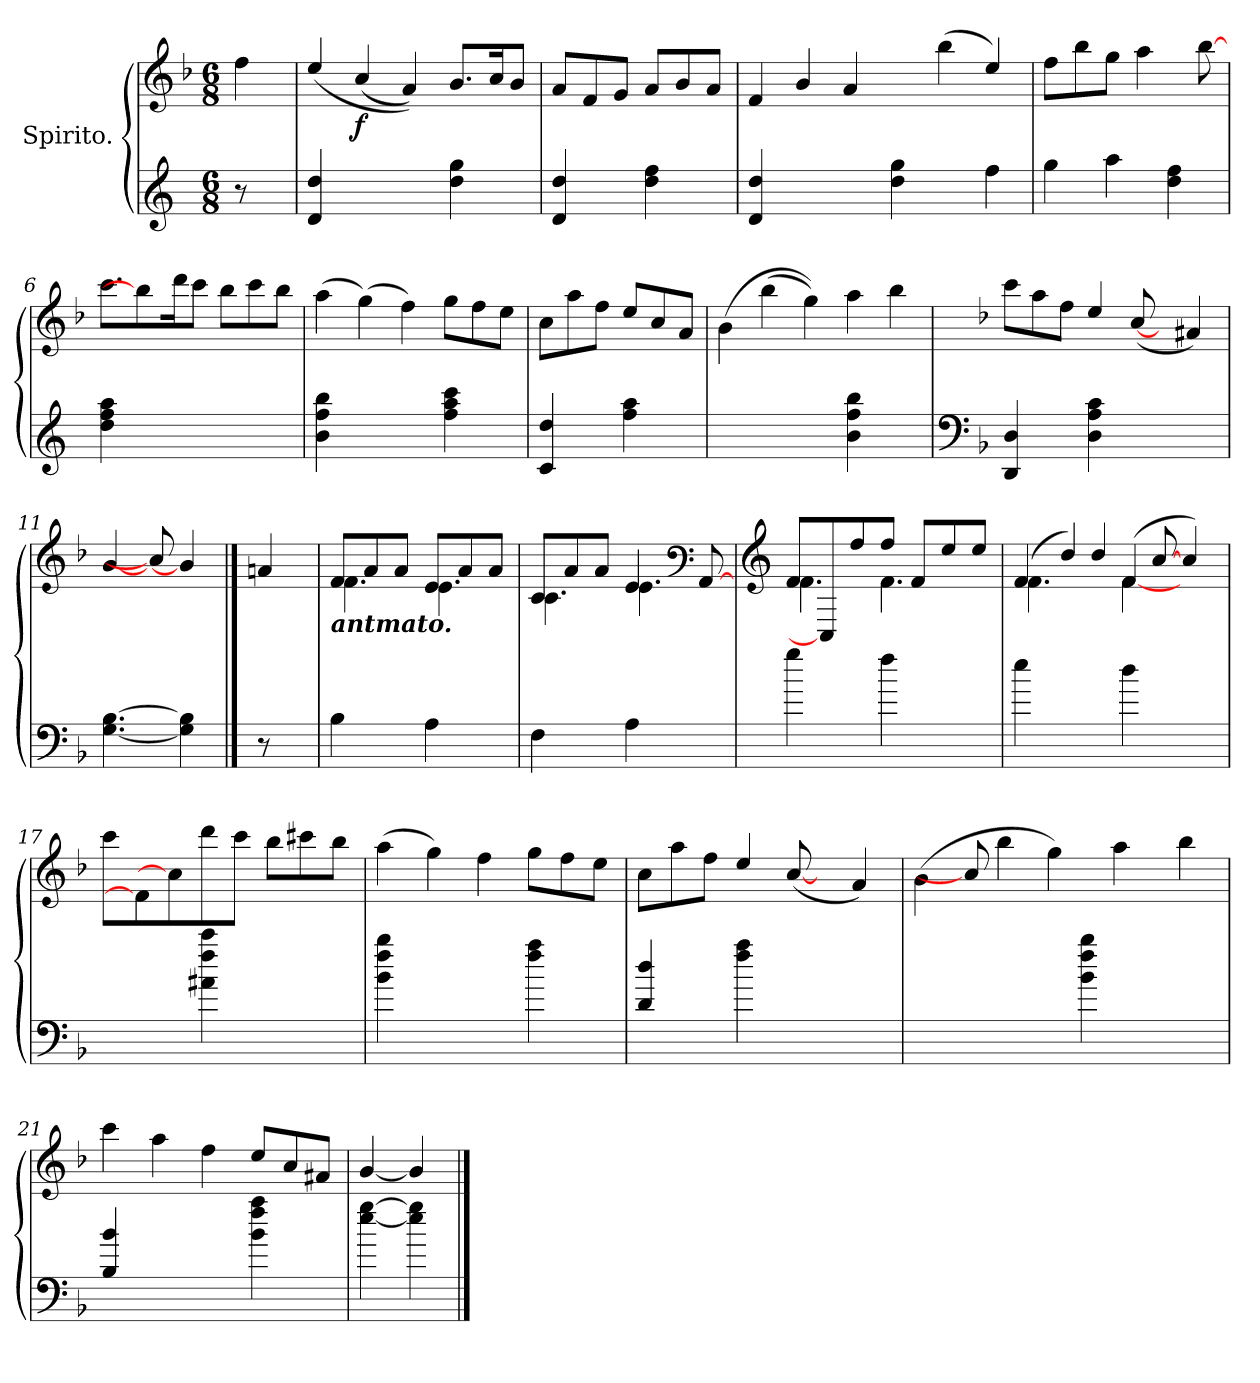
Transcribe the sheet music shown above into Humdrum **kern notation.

**kern	**kern	**dynam
*part1	*part1	*part1
*staff2	*staff1	*staff1/2
*I"Spirito.	*	*
*	*clefG3	*
*	*k[b-]	*
*M6/8	*M6/8	*
=1	=1	=1
8ra	4dd\	.
8ryy	.	.
=2	=2	=2
4d/ 4dd/	(>4cc/	.
!	!	!LO:DY:b
2ryy	(>4a/	f
.	4f/))	.
4dd\ 4gg\	8.g/L	.
.	16a/k	.
8ryy	8g/J	.
=3	=3	=3
4d/ 4dd/	8f/L	.
.	8d/	.
8ryy	8e/J	.
4dd\ 4ff\	8f/L	.
.	8g/	.
8ryy	8f/J	.
=4	=4	=4
*^	*	*
2.ryy	4d/ 4dd/	4d/	.
.	1ryy	4g/	.
.	.	4f/	.
4dd\ 4gg\	.	4ryy	.
2ryy	.	(>4gg\	.
.	4ff\	4cc/)	.
*v	*v	*	*
=5	=5	=5
4gg\	8dd\L	.
.	8gg\	.
4aa\	8ee\J	.
.	4ff\	.
4dd\ 4ff\	.	.
.	[8gg\	.
!!LO:LB:g=z
=6	=6	=6
4dd\ 4ff\ 4aa\	8.aa\L	.
.	8gg\]	.
2ryy	.	.
.	16bb-\k	.
.	8aa\J	.
.	8gg\L	.
.	8aa\	.
8ryy	8gg\J	.
=7	=7	=7
4b\ 4ff\ 4bb\	(<4ff\	.
2ryy	(<4ee\)	.
.	4dd\)	.
4ff\ 4aa\ 4ccc\	8ee\L	.
.	8dd\	.
8ryy	8cc\J	.
=8	=8	=8
4c/ 4dd/	8a\L	.
.	8ff\	.
8ryy	8dd\J	.
4ff\ 4aa\	8cc/L	.
.	8a/	.
8ryy	8f/J	.
=9	=9	=9
2.ryy	(<4g\	.
.	(<4gg\	.
.	4ee\))	.
4b\ 4ff\ 4bb\	4ff\	.
4ryy	4gg\	.
!!LO:LB:g=z
=10	=10	=10
*clefF4	*	*
*k[b-]	*k[b-]	*
4DD/ 4D/	8aa\L	.
.	8ff\	.
8ryy	8dd\J	.
4D\ 4A\ 4c\	4cc/	.
2ryy	(>[8a/	.
.	8ryy	.
.	4f#X/)	.
=11	=11	=11
[<4.G\ [>4.B-\	[<4g/	.
.	8a/]	.
4G\] 4B-\]	4g/]	.
==12	==12	==12
8r	4fn/	.
8ryy	.	.
=13	=13	=13
*	*^	*
!	!LO:TX:b:Bi:t=antmato.	!	!
4B-\	8d/L	4.d\	.
.	8f/	.	.
8ryy	8f/J	.	.
4A\	8c/L	4.c\	.
.	8f/	.	.
8ryy	8f/J	.	.
=14	=14	=14	=14
4F\	8A/L	4.A\	.
.	8f/	.	.
8ryy	8f/J	.	.
4A\	4c/	4.c\	.
*	*clefF4	*	*
8ryy	[8AA/	.	.
!!LO:LB:g=z	!!
=15	=15	=15	=15
*	*clefG3	*	*
4gg\	8d/L	4.d\	.
.	8AA/]	.	.
8ryy	8dd/	.	.
4ff\	8dd/J	4.d\	.
.	8d/L	.	.
4ryy	8cc/	.	.
.	8cc/J	8ryy	.
=16	=16	=16	=16
*	*	*^	*
4ee\	(>4d/	2ryy	4.d\	.
4ryy	4b-/)	.	.	.
.	.	.	4b-/	.
4dd\	(>4d/	[4d\	.	.
.	.	.	[8a/	.
4ryy	4a/)	4ryy	4ryy	.
*	*v	*v	*v	*
=17	=17	=17
4.ryy	8aa\L	.
.	8d\]	.
.	8a/]	.
4a#X\ 4ff\ 4ccc\	8bb-\	.
.	8aa\J	.
4.ryy	8gg\L	.
.	8aa#\	.
.	8gg\J	.
=18	=18	=18
4b-\ 4ff\ 4bb-\	(<4ff\	.
2ryy	4ee\)	.
.	4dd\	.
4ff\ 4aa\	8ee\L	.
.	8dd\	.
8ryy	8cc\J	.
!!LO:LB:g=z
=19	=19	=19
4d/ 4dd/	8a\L	.
.	8ff\	.
8ryy	8dd\J	.
4ff\ 4aa\	4cc/	.
2ryy	(>[8a/	.
.	8ryy	.
.	4f/)	.
=20	=20	=20
2.ryy	(<4g\	.
.	8a/]	.
.	4gg\	.
.	4ee\)	.
4b-\ 4ff\ 4bb-\	.	.
.	4ff\	.
4.ryy	.	.
.	4gg\	.
=21	=21	=21
4B-/ 4b-/	4aa\	.
2ryy	4ff\	.
.	4dd\	.
4b-\ 4ff\ 4aa\	8cc/L	.
.	8a/	.
8ryy	8f#X/J	.
=22	=22	=22
[<4ee\ [>4gg\	[<4g/	.
4ee\] 4gg\]	4g/]	.
==	==	==
*-	*-	*-
